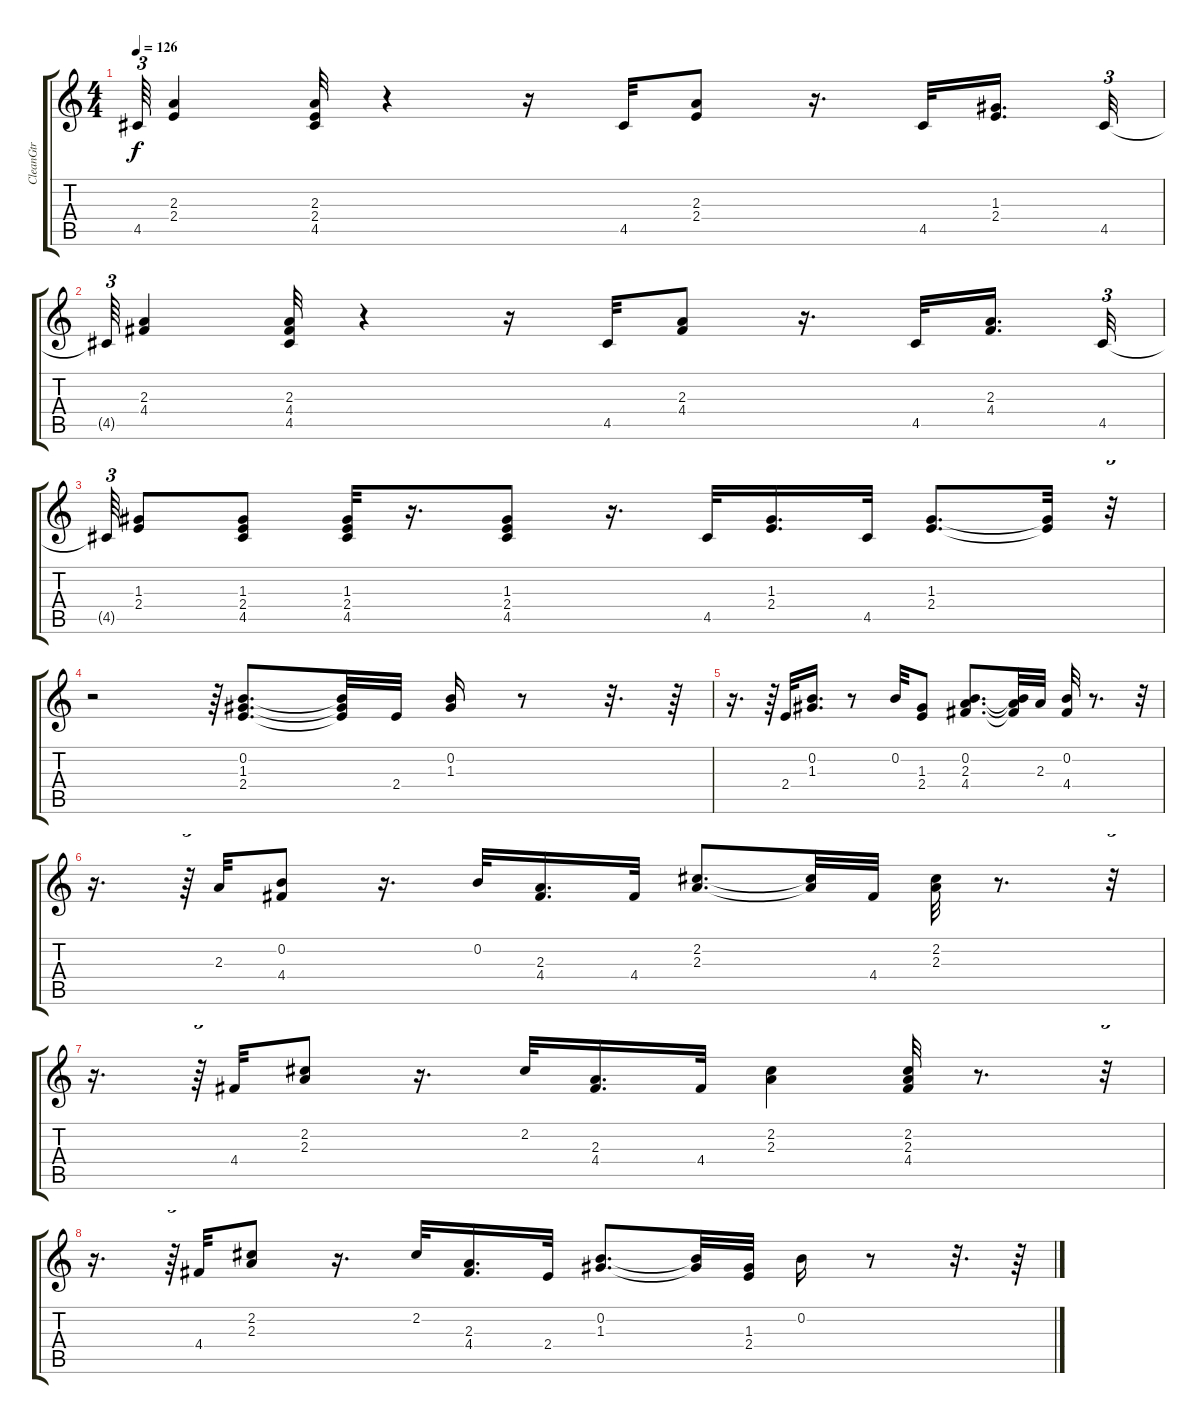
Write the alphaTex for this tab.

\track ("CleanGtr" "CleanGtr") {instrument electricguitarclean}
\staff {score tabs}
\tuning (E4 B3 G3 D3 A2 E2) {hide}
\ts (4 4)
\tempo 126
\clef g2
\ks c
4.5{t}.64{tu (3 2) dy f} (2.3 2.4).4 (2.3 2.4 4.5).32 r.4 r.16 4.5.32 (2.3 2.4).8 r.16{d} 4.5.32 (1.3 2.4).16{d} 4.5.32{tu (3 2)} |
4.5{t}.64{tu (3 2)} (2.3 4.4).4 (2.3 4.4 4.5).32 r.4 r.16 4.5.32 (2.3 4.4).8 r.16{d} 4.5.32 (2.3 4.4).16{d} 4.5.32{tu (3 2)} |
4.5{t}.64{tu (3 2)} (1.3 2.4).8 (1.3 2.4 4.5).8 (1.3 2.4 4.5).32 r.16{d} (1.3 2.4 4.5).8 r.16{d} 4.5.32 (1.3 2.4).16{d} 4.5.32 (1.3 2.4).8{d} (1.3{t} 2.4{t}).32 r.32{tu (3 2)} |
r.2 r.64{tu (3 2)} (0.2 1.3 2.4).8{d} (0.2{t} 1.3{t} 2.4{t}).32 2.4.32 (0.2 1.3).16 r.8 r.32{d} r.64 |
r.16{d} r.64{tu (3 2)} 2.4.32 (0.2 1.3).16{d} r.8 0.2.32 (1.3 2.4).8 (0.2 2.3 4.4).8{d} (0.2{t} 2.3{t} 4.4{t}).32 2.3.32 (0.2 4.4).32 r.8{d} r.32{tu (3 2)} |
r.16{d} r.64{tu (3 2)} 2.3.32 (0.2 4.4).8 r.16{d} 0.2.32 (2.3 4.4).16{d} 4.4.32 (2.2 2.3).8{d} (2.2{t} 2.3{t}).32 4.4.32 (2.2 2.3).32 r.8{d} r.32{tu (3 2)} |
r.16{d} r.64{tu (3 2)} 4.4.32 (2.2 2.3).8 r.16{d} 2.2.32 (2.3 4.4).16{d} 4.4.32 (2.2 2.3).4 (2.2 2.3 4.4).32 r.8{d} r.32{tu (3 2)} |
r.16{d} r.64{tu (3 2)} 4.4.32 (2.2 2.3).8 r.16{d} 2.2.32 (2.3 4.4).16{d} 2.4.32 (0.2 1.3).8{d} (0.2{t} 1.3{t}).32 (1.3 2.4).32 0.2.16 r.8 r.32{d} r.64
